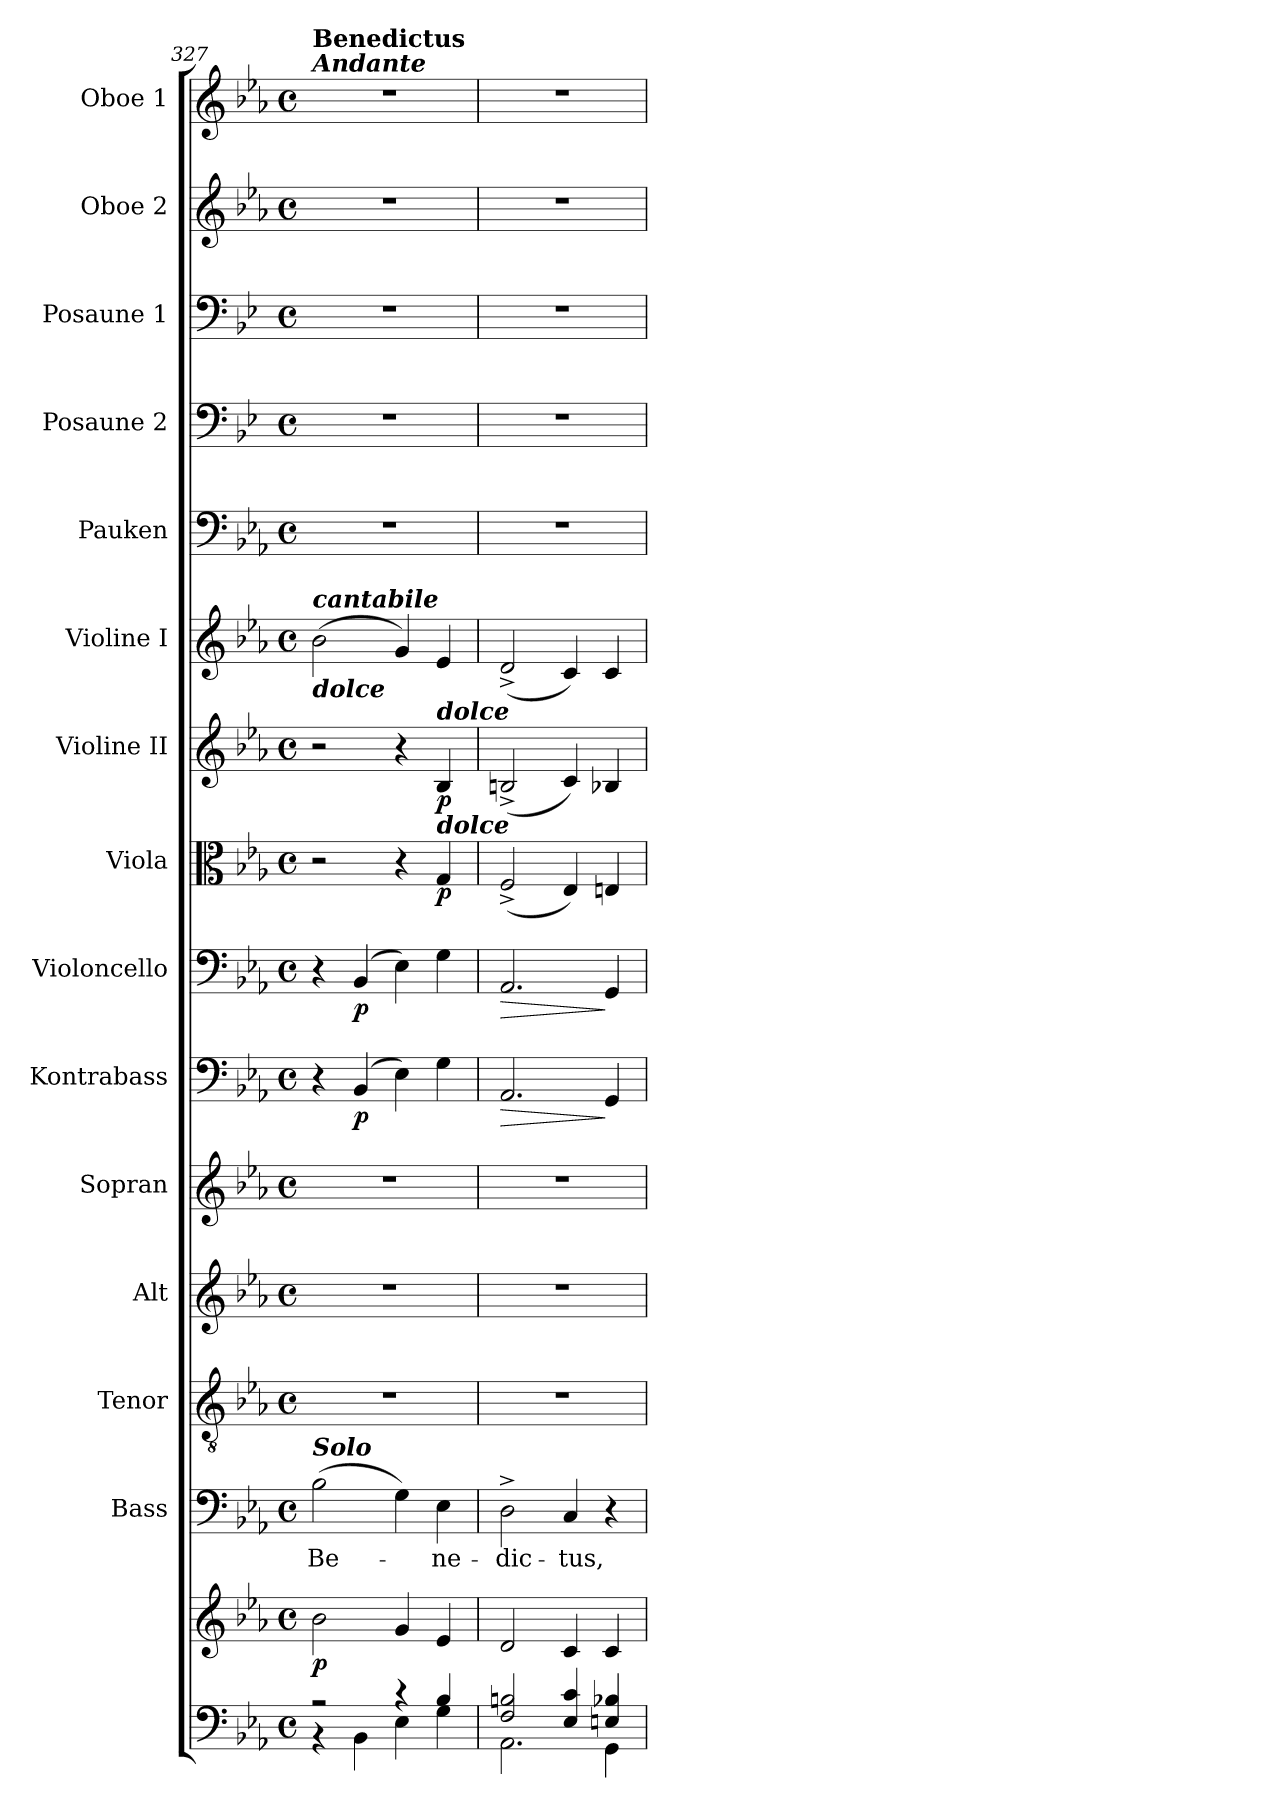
**kern	**kern	**dynam	**kern	**text	**kern	**kern	**kern	**kern	**dynam	**kern	**dynam	**kern	**dynam	**kern	**dynam	**kern	**kern	**kern	**kern	**kern	**kern
*part15	*part15	*part15	*part14	*part14	*part13	*part12	*part11	*part10	*part10	*part9	*part9	*part8	*part8	*part7	*part7	*part6	*part5	*part4	*part3	*part2	*part1
*staff16	*staff15	*staff15/16	*staff14	*staff14	*staff13	*staff12	*staff11	*staff10	*staff10	*staff9	*staff9	*staff8	*staff8	*staff7	*staff7	*staff6	*staff5	*staff4	*staff3	*staff2	*staff1
*	*	*	*I"Bass	*	*I"Tenor	*I"Alt	*I"Sopran	*I"Kontrabass	*	*I"Violoncello	*	*I"Viola	*	*I"Violine II	*	*I"Violine I	*I"Pauken	*I"Posaune 2	*I"Posaune 1	*I"Oboe 2	*I"Oboe 1
*	*	*	*I'B.	*	*I'T.	*I'A.	*I'S.	*I'Kb.	*	*I'Vc.	*	*I'Vla.	*	*I'Vl. II	*	*I'Vl. I	*I'Pk.	*I'Pos. 2	*I'Pos. 1	*I'Ob. 2	*I'Ob. 1
!!LO:PB:g=z
*clefF4	*clefG2	*	*clefF4	*	*clefGv2	*clefG2	*clefG2	*clefF4	*	*clefF4	*	*clefC3	*	*clefG2	*	*clefG2	*clefF4	*clefF4	*clefF4	*clefG2	*clefG2
*	*	*	*	*	*	*	*	*ITrd7c12	*	*	*	*	*	*	*	*	*	*ITrd4c7	*ITrd4c7	*	*
*k[b-e-a-]	*k[b-e-a-]	*	*k[b-e-a-]	*	*k[b-e-a-]	*k[b-e-a-]	*k[b-e-a-]	*k[b-e-a-]	*	*k[b-e-a-]	*	*k[b-e-a-]	*	*k[b-e-a-]	*	*k[b-e-a-]	*k[b-e-a-]	*k[b-e-a-]	*k[b-e-a-]	*k[b-e-a-]	*k[b-e-a-]
*E-:	*E-:	*	*E-:	*	*E-:	*E-:	*E-:	*E-:	*	*E-:	*	*E-:	*	*E-:	*	*E-:	*E-:	*E-:	*E-:	*E-:	*E-:
*M4/4	*M4/4	*	*M4/4	*	*M4/4	*M4/4	*M4/4	*M4/4	*	*M4/4	*	*M4/4	*	*M4/4	*	*M4/4	*M4/4	*M4/4	*M4/4	*M4/4	*M4/4
*met(c)	*met(c)	*	*met(c)	*	*met(c)	*met(c)	*met(c)	*met(c)	*	*met(c)	*	*met(c)	*	*met(c)	*	*met(c)	*met(c)	*met(c)	*met(c)	*met(c)	*met(c)
=327	=327	=327	=327	=327	=327	=327	=327	=327	=327	=327	=327	=327	=327	=327	=327	=327	=327	=327	=327	=327	=327
*^	*	*	*	*	*	*	*	*	*	*	*	*	*	*	*	*	*	*	*	*	*
!	!	!	!	!	!	!	!	!	!	!	!	!	!	!	!	!	!	!	!	!	!	!LO:TX:a:Bi:t=Andante
!	!	!	!	!	!	!	!	!	!	!	!	!	!	!	!	!	!	!	!	!	!	!LO:TX:a:B:t=Benedictus
!	!	!	!	!	!	!	!	!	!	!	!	!	!	!	!	!	!LO:TX:b:Bi:t=dolce	!	!	!	!	!
!	!	!	!	!	!	!	!	!	!	!	!	!	!	!	!	!	!LO:TX:a:Bi:t=cantabile	!	!	!	!	!
!	!	!	!	!LO:TX:a:Bi:t=Solo	!	!	!	!	!	!	!	!	!	!	!	!	!	!	!	!	!	!
!	!	!	!LO:DY:b	!	!LO:LY:b	!	!	!	!	!	!	!	!	!	!	!	!	!	!	!	!	!
2rA	4rBB	2b-\	p	(>2B-\	Be-	1r	1r	1r	4r	.	4r	.	2r	.	2r	.	(>2b-\	1r	1r	1r	1r	1r
!	!	!	!	!	!	!	!	!	!	!LO:DY:b	!	!LO:DY:b	!	!	!	!	!	!	!	!	!	!
.	4BB-\	.	.	.	.	.	.	.	(4BBB-/	p	(4BB-/	p	.	.	.	.	.	.	.	.	.	.
4rc	4E-\	4g/	.	4G\)	.	.	.	.	4EE-\)	.	4E-\)	.	4r	.	4r	.	4g/)	.	.	.	.	.
!	!	!	!	!	!	!	!	!	!	!	!	!	!	!	!LO:TX:a:Bi:t=dolce	!	!	!	!	!	!	!
!	!	!	!	!	!	!	!	!	!	!	!	!	!LO:TX:a:Bi:t=dolce	!	!	!	!	!	!	!	!	!
!	!	!	!	!	!LO:LY:b	!	!	!	!	!	!	!	!	!LO:DY:b	!	!LO:DY:b	!	!	!	!	!	!
4B-/	4G\	4e-/	.	4E-\	-ne-	.	.	.	4GG\	.	4G\	.	4G/	p	4B-/	p	4e-/	.	.	.	.	.
=328	=328	=328	=328	=328	=328	=328	=328	=328	=328	=328	=328	=328	=328	=328	=328	=328	=328	=328	=328	=328	=328	=328
!	!	!	!	!	!LO:LY:b	!	!	!	!	!LO:HP:b	!	!LO:HP:b	!	!	!	!	!	!	!	!	!	!
2F/ 2Bn/	2.AA-\	2d/	.	2D^>\	-dic-	1r	1r	1r	2.AAA-/	>	2.AA-/	>	(<2F^</	.	(<2Bn^</	.	(<2d^</	1r	1r	1r	1r	1r
!	!	!	!	!	!LO:LY:b	!	!	!	!	!	!	!	!	!	!	!	!	!	!	!	!	!
4E-/ 4c/	.	4c/	.	4C/	-tus,	.	.	.	.	.	.	.	4E-/)	.	4c/)	.	4c/)	.	.	.	.	.
4En/ 4B-X/	4GG\	4c/	.	4r	.	.	.	.	4GGG/	]	4GG/	]	4En/	.	4B-X/	.	4c/	.	.	.	.	.
*v	*v	*	*	*	*	*	*	*	*	*	*	*	*	*	*	*	*	*	*	*	*	*
=	=	=	=	=	=	=	=	=	=	=	=	=	=	=	=	=	=	=	=	=	=
*-	*-	*-	*-	*-	*-	*-	*-	*-	*-	*-	*-	*-	*-	*-	*-	*-	*-	*-	*-	*-	*-
